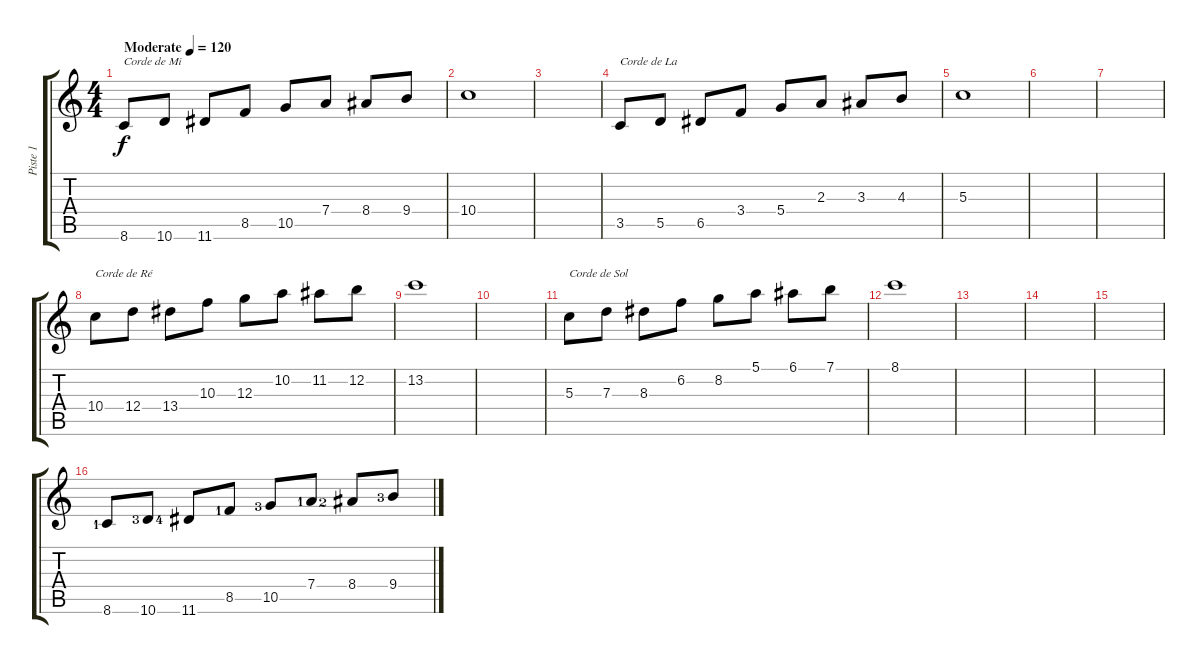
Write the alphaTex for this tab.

\track ("Piste 1" "Piste 1") {instrument acousticguitarsteel}
\staff {score tabs}
\tuning (E4 B3 G3 D3 A2 E2) {hide}
\ts (4 4)
\tempo (120 "Moderate")
\clef g2
\ks c
8.6.8{txt "Corde de Mi" dy f instrument acousticguitarsteel} 10.6.8 11.6.8 8.5.8 10.5.8 7.4.8 8.4.8 9.4.8 |
10.4.1 |
|
3.5.8{txt "Corde de La"} 5.5.8 6.5.8 3.4.8 5.4.8 2.3.8 3.3.8 4.3.8 |
5.3.1 |
|
|
10.4.8{txt "Corde de Ré"} 12.4.8 13.4.8 10.3.8 12.3.8 10.2.8 11.2.8 12.2.8 |
13.2.1 |
|
5.3.8{txt "Corde de Sol"} 7.3.8 8.3.8 6.2.8 8.2.8 5.1.8 6.1.8 7.1.8 |
8.1.1 |
|
|
|
8.6{lf 2}.8 10.6{lf 4}.8 11.6{lf 5}.8 8.5{lf 2}.8 10.5{lf 4}.8 7.4{lf 2}.8 8.4{lf 3}.8 9.4{lf 4}.8
